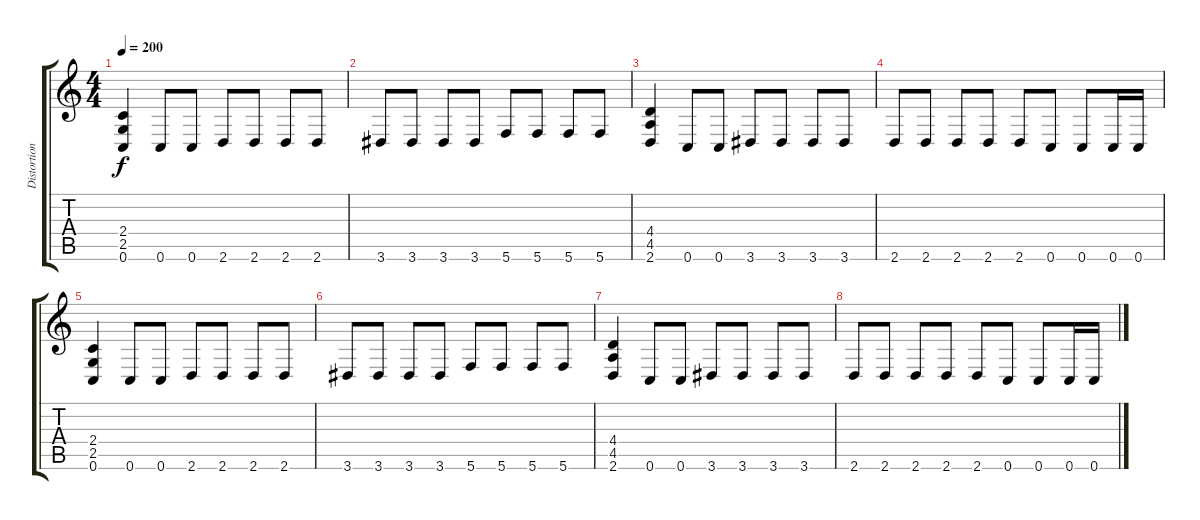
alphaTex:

\track ("Distortion Rhytm" "Distortion") {instrument distortionguitar}
\staff {score tabs}
\tuning (C4 G3 Eb3 Bb2 F2 C2) {hide}
\ts (4 4)
\tempo 200
\clef g2
\ks c
(2.4 2.5 0.6).4{dy f} 0.6.8 0.6.8 2.6.8 2.6.8 2.6.8 2.6.8 |
3.6.8 3.6.8 3.6.8 3.6.8 5.6.8 5.6.8 5.6.8 5.6.8 |
(4.4 4.5 2.6).4 0.6.8 0.6.8 3.6.8 3.6.8 3.6.8 3.6.8 |
2.6.8 2.6.8 2.6.8 2.6.8 2.6.8 0.6.8 0.6.8 0.6.16 0.6.16 |
(2.4 2.5 0.6).4 0.6.8 0.6.8 2.6.8 2.6.8 2.6.8 2.6.8 |
3.6.8 3.6.8 3.6.8 3.6.8 5.6.8 5.6.8 5.6.8 5.6.8 |
(4.4 4.5 2.6).4 0.6.8 0.6.8 3.6.8 3.6.8 3.6.8 3.6.8 |
2.6.8 2.6.8 2.6.8 2.6.8 2.6.8 0.6.8 0.6.8 0.6.16 0.6.16
